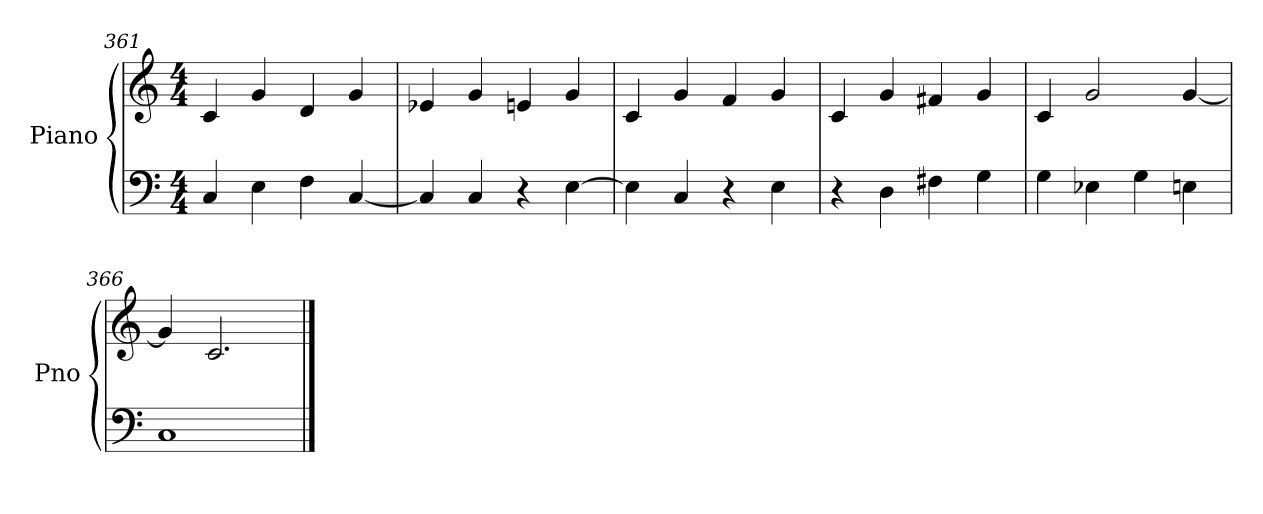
**kern	**kern
*part1	*part1
*staff2	*staff1
*I"Piano	*
*I'Pno	*
!!LO:LB:g=z
*clefF4	*clefG2
*k[]	*k[]
*M4/4	*M4/4
=361	=361
4C/	4c/
4E\	4g/
4F\	4d/
[4C/	4g/
=362	=362
4C/]	4e-X/
4C/	4g/
4r	4en/
[4E\	4g/
=363	=363
4E\]	4c/
4C/	4g/
4r	4f/
4E\	4g/
=364	=364
4r	4c/
4D\	4g/
4F#X\	4f#X/
4G\	4g/
=365	=365
4G\	4c/
4E-X\	2g/
4G\	.
4En\	[4g/
=366	=366
1C	4g/]
.	2.c/
==	==
*-	*-
